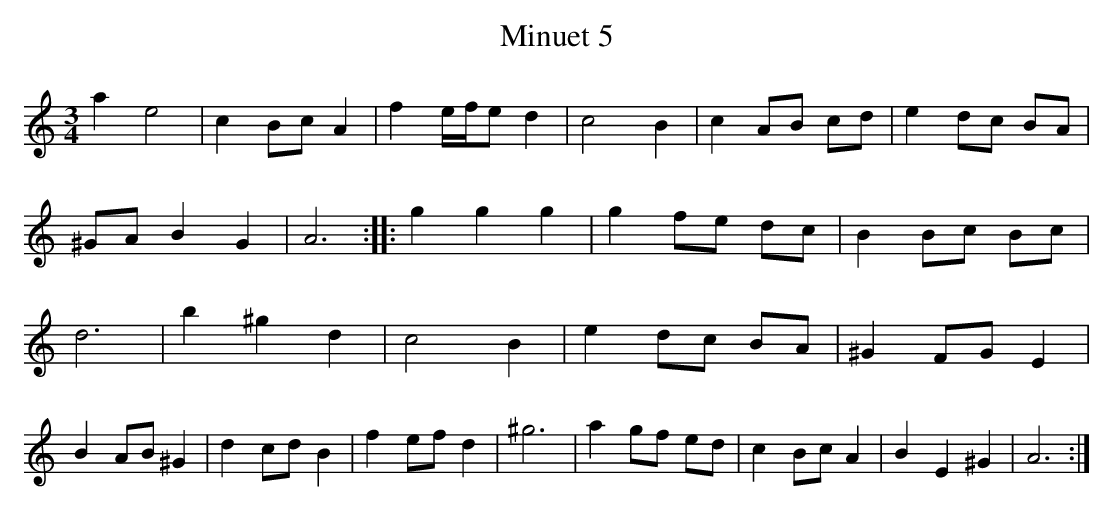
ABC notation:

X:1
T:Minuet 5
M:3/4
L:1/8
K:Am
a2 e4 | c2Bc A2 | f2 e/f/e d2 | c4 B2 |\
c2 AB cd | e2 dc BA | ^GA B2 G2 | A6 ::\
g2g2g2 | g2 fe dc | B2 Bc Bc | d6 |\
b2 ^g2 d2 | c4 B2 | e2 dc BA | ^G2 FG E2 |\
B2 AB ^G2 | d2 cd B2 | f2 ef d2 | ^g6 |\
a2 gf ed | c2 Bc A2 | B2 E2 ^G2 | A6 :|
